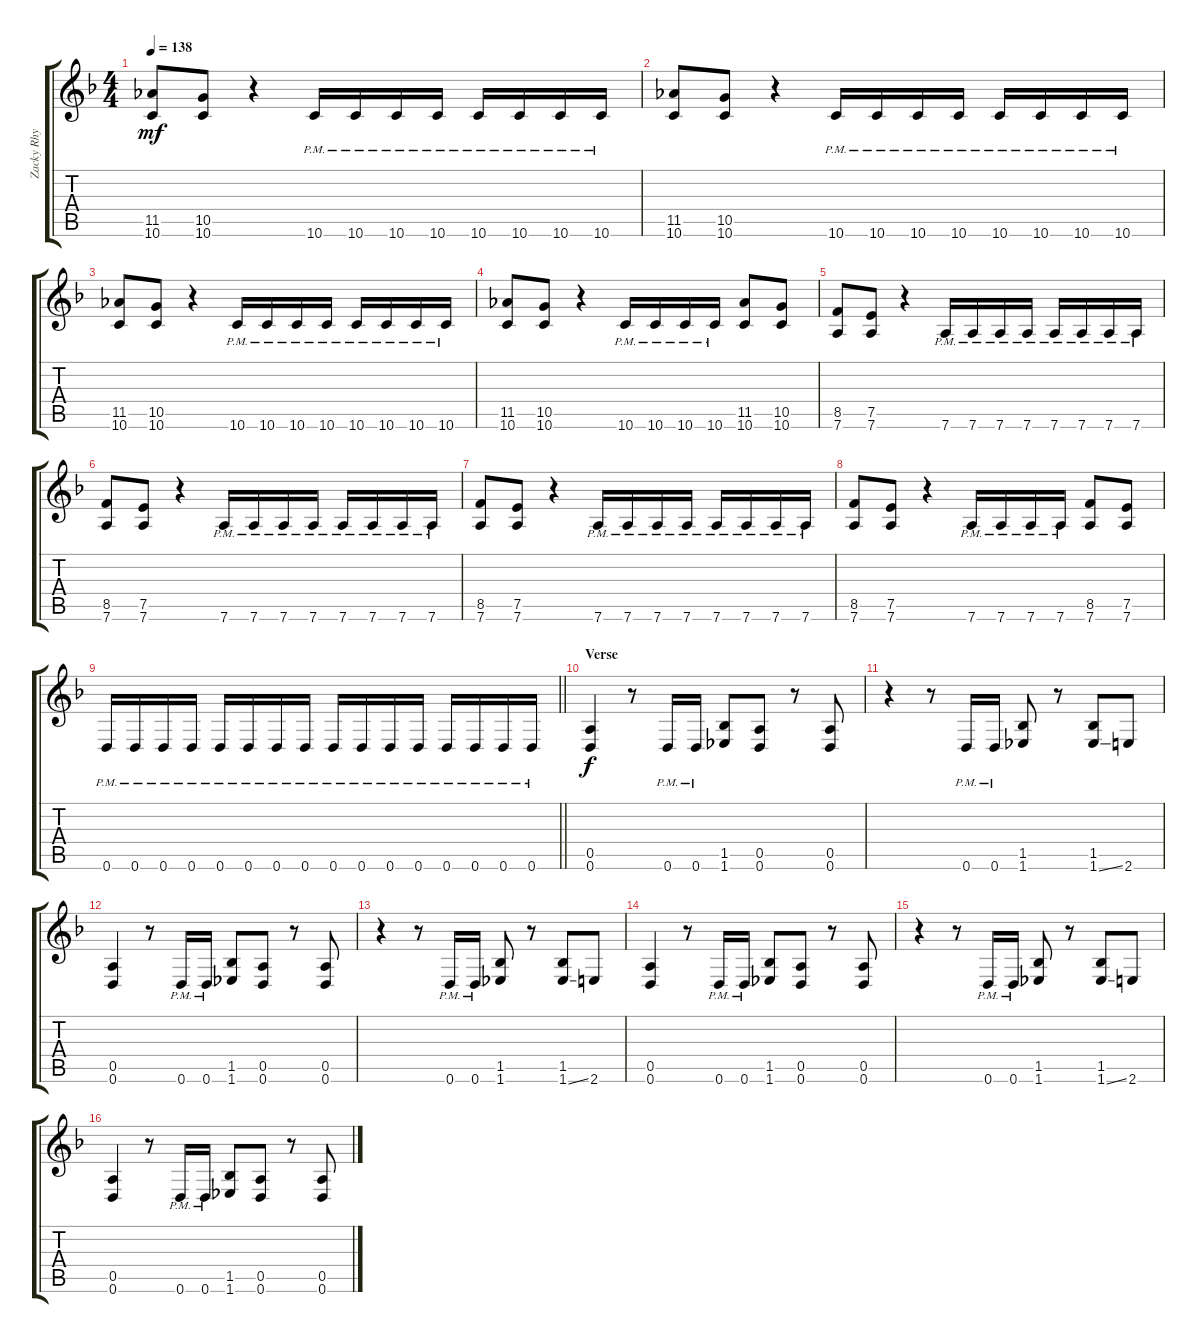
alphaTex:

\track ("Zacky Rhy" "Zacky Rhy") {instrument distortionguitar}
\staff {score tabs}
\tuning (E4 B3 G3 D3 A2 D2) {hide}
\ts (4 4)
\tempo 138
\clef g2
\ks f
(11.5 10.6).8{dy mf} (10.5 10.6).8 r.4 10.6{pm}.16 10.6{pm}.16 10.6{pm}.16 10.6{pm}.16 10.6{pm}.16 10.6{pm}.16 10.6{pm}.16 10.6{pm}.16 |
(11.5 10.6).8 (10.5 10.6).8 r.4 10.6{pm}.16 10.6{pm}.16 10.6{pm}.16 10.6{pm}.16 10.6{pm}.16 10.6{pm}.16 10.6{pm}.16 10.6{pm}.16 |
(11.5 10.6).8 (10.5 10.6).8 r.4 10.6{pm}.16 10.6{pm}.16 10.6{pm}.16 10.6{pm}.16 10.6{pm}.16 10.6{pm}.16 10.6{pm}.16 10.6{pm}.16 |
(11.5 10.6).8 (10.5 10.6).8 r.4 10.6{pm}.16 10.6{pm}.16 10.6{pm}.16 10.6{pm}.16 (11.5 10.6).8 (10.5 10.6).8 |
(8.5 7.6).8 (7.5 7.6).8 r.4 7.6{pm}.16 7.6{pm}.16 7.6{pm}.16 7.6{pm}.16 7.6{pm}.16 7.6{pm}.16 7.6{pm}.16 7.6{pm}.16 |
(8.5 7.6).8 (7.5 7.6).8 r.4 7.6{pm}.16 7.6{pm}.16 7.6{pm}.16 7.6{pm}.16 7.6{pm}.16 7.6{pm}.16 7.6{pm}.16 7.6{pm}.16 |
(8.5 7.6).8 (7.5 7.6).8 r.4 7.6{pm}.16 7.6{pm}.16 7.6{pm}.16 7.6{pm}.16 7.6{pm}.16 7.6{pm}.16 7.6{pm}.16 7.6{pm}.16 |
(8.5 7.6).8 (7.5 7.6).8 r.4 7.6{pm}.16 7.6{pm}.16 7.6{pm}.16 7.6{pm}.16 (8.5 7.6).8 (7.5 7.6).8 |
\barLineRight lightlight
0.6{pm}.16 0.6{pm}.16 0.6{pm}.16 0.6{pm}.16 0.6{pm}.16 0.6{pm}.16 0.6{pm}.16 0.6{pm}.16 0.6{pm}.16 0.6{pm}.16 0.6{pm}.16 0.6{pm}.16 0.6{pm}.16 0.6{pm}.16 0.6{pm}.16 0.6{pm}.16 |
\section ("" "Verse")
(0.5 0.6).4{dy f} r.8 0.6{pm}.16 0.6{pm}.16 (1.5 1.6).8 (0.5 0.6).8 r.8 (0.5 0.6).8 |
r.4 r.8 0.6{pm}.16 0.6{pm}.16 (1.5 1.6).8 r.8 (1.5 1.6{ss}).8 2.6.8 |
(0.5 0.6).4 r.8 0.6{pm}.16 0.6{pm}.16 (1.5 1.6).8 (0.5 0.6).8 r.8 (0.5 0.6).8 |
r.4 r.8 0.6{pm}.16 0.6{pm}.16 (1.5 1.6).8 r.8 (1.5 1.6{ss}).8 2.6.8 |
(0.5 0.6).4 r.8 0.6{pm}.16 0.6{pm}.16 (1.5 1.6).8 (0.5 0.6).8 r.8 (0.5 0.6).8 |
r.4 r.8 0.6{pm}.16 0.6{pm}.16 (1.5 1.6).8 r.8 (1.5 1.6{ss}).8 2.6.8 |
(0.5 0.6).4 r.8 0.6{pm}.16 0.6{pm}.16 (1.5 1.6).8 (0.5 0.6).8 r.8 (0.5 0.6).8
